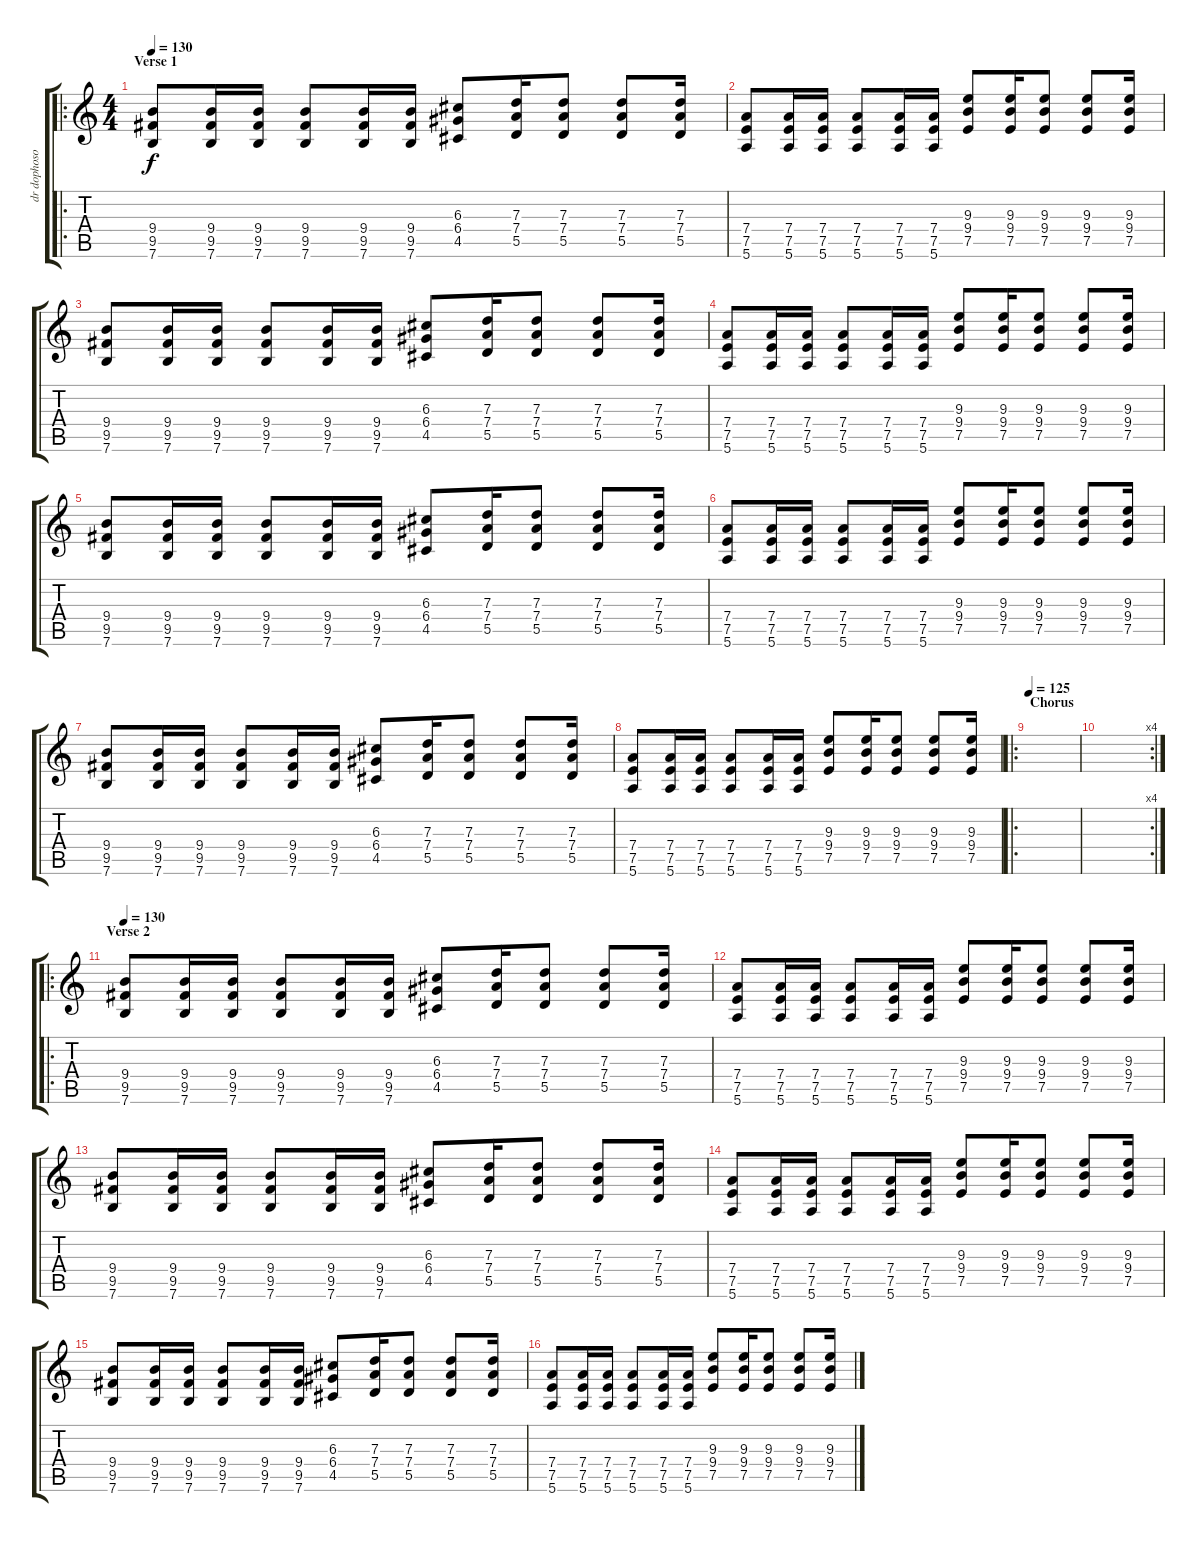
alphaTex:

\track ("dr dophoson" "dr dophoso") {instrument distortionguitar}
\staff {score tabs}
\tuning (E4 B3 G3 D3 A2 E2) {hide}
\ro
\ts (4 4)
\section ("" "Verse 1")
\tempo 130
\clef g2
\ks c
(9.4 9.5 7.6).8{dy f} (9.4 9.5 7.6).16 (9.4 9.5 7.6).16 (9.4 9.5 7.6).8 (9.4 9.5 7.6).16 (9.4 9.5 7.6).16 (6.3 6.4 4.5).8 (7.3 7.4 5.5).16 (7.3 7.4 5.5).8 (7.3 7.4 5.5).8 (7.3 7.4 5.5).16 |
(7.4 7.5 5.6).8 (7.4 7.5 5.6).16 (7.4 7.5 5.6).16 (7.4 7.5 5.6).8 (7.4 7.5 5.6).16 (7.4 7.5 5.6).16 (9.3 9.4 7.5).8 (9.3 9.4 7.5).16 (9.3 9.4 7.5).8 (9.3 9.4 7.5).8 (9.3 9.4 7.5).16 |
(9.4 9.5 7.6).8 (9.4 9.5 7.6).16 (9.4 9.5 7.6).16 (9.4 9.5 7.6).8 (9.4 9.5 7.6).16 (9.4 9.5 7.6).16 (6.3 6.4 4.5).8 (7.3 7.4 5.5).16 (7.3 7.4 5.5).8 (7.3 7.4 5.5).8 (7.3 7.4 5.5).16 |
(7.4 7.5 5.6).8 (7.4 7.5 5.6).16 (7.4 7.5 5.6).16 (7.4 7.5 5.6).8 (7.4 7.5 5.6).16 (7.4 7.5 5.6).16 (9.3 9.4 7.5).8 (9.3 9.4 7.5).16 (9.3 9.4 7.5).8 (9.3 9.4 7.5).8 (9.3 9.4 7.5).16 |
(9.4 9.5 7.6).8 (9.4 9.5 7.6).16 (9.4 9.5 7.6).16 (9.4 9.5 7.6).8 (9.4 9.5 7.6).16 (9.4 9.5 7.6).16 (6.3 6.4 4.5).8 (7.3 7.4 5.5).16 (7.3 7.4 5.5).8 (7.3 7.4 5.5).8 (7.3 7.4 5.5).16 |
(7.4 7.5 5.6).8 (7.4 7.5 5.6).16 (7.4 7.5 5.6).16 (7.4 7.5 5.6).8 (7.4 7.5 5.6).16 (7.4 7.5 5.6).16 (9.3 9.4 7.5).8 (9.3 9.4 7.5).16 (9.3 9.4 7.5).8 (9.3 9.4 7.5).8 (9.3 9.4 7.5).16 |
(9.4 9.5 7.6).8 (9.4 9.5 7.6).16 (9.4 9.5 7.6).16 (9.4 9.5 7.6).8 (9.4 9.5 7.6).16 (9.4 9.5 7.6).16 (6.3 6.4 4.5).8 (7.3 7.4 5.5).16 (7.3 7.4 5.5).8 (7.3 7.4 5.5).8 (7.3 7.4 5.5).16 |
(7.4 7.5 5.6).8 (7.4 7.5 5.6).16 (7.4 7.5 5.6).16 (7.4 7.5 5.6).8 (7.4 7.5 5.6).16 (7.4 7.5 5.6).16 (9.3 9.4 7.5).8 (9.3 9.4 7.5).16 (9.3 9.4 7.5).8 (9.3 9.4 7.5).8 (9.3 9.4 7.5).16 |
\ro
\section ("" "Chorus")
\tempo 125
|
\rc 4
|
\ro
\section ("" "Verse 2")
\tempo 130
(9.4 9.5 7.6).8 (9.4 9.5 7.6).16 (9.4 9.5 7.6).16 (9.4 9.5 7.6).8 (9.4 9.5 7.6).16 (9.4 9.5 7.6).16 (6.3 6.4 4.5).8 (7.3 7.4 5.5).16 (7.3 7.4 5.5).8 (7.3 7.4 5.5).8 (7.3 7.4 5.5).16 |
(7.4 7.5 5.6).8 (7.4 7.5 5.6).16 (7.4 7.5 5.6).16 (7.4 7.5 5.6).8 (7.4 7.5 5.6).16 (7.4 7.5 5.6).16 (9.3 9.4 7.5).8 (9.3 9.4 7.5).16 (9.3 9.4 7.5).8 (9.3 9.4 7.5).8 (9.3 9.4 7.5).16 |
(9.4 9.5 7.6).8 (9.4 9.5 7.6).16 (9.4 9.5 7.6).16 (9.4 9.5 7.6).8 (9.4 9.5 7.6).16 (9.4 9.5 7.6).16 (6.3 6.4 4.5).8 (7.3 7.4 5.5).16 (7.3 7.4 5.5).8 (7.3 7.4 5.5).8 (7.3 7.4 5.5).16 |
(7.4 7.5 5.6).8 (7.4 7.5 5.6).16 (7.4 7.5 5.6).16 (7.4 7.5 5.6).8 (7.4 7.5 5.6).16 (7.4 7.5 5.6).16 (9.3 9.4 7.5).8 (9.3 9.4 7.5).16 (9.3 9.4 7.5).8 (9.3 9.4 7.5).8 (9.3 9.4 7.5).16 |
(9.4 9.5 7.6).8 (9.4 9.5 7.6).16 (9.4 9.5 7.6).16 (9.4 9.5 7.6).8 (9.4 9.5 7.6).16 (9.4 9.5 7.6).16 (6.3 6.4 4.5).8 (7.3 7.4 5.5).16 (7.3 7.4 5.5).8 (7.3 7.4 5.5).8 (7.3 7.4 5.5).16 |
(7.4 7.5 5.6).8 (7.4 7.5 5.6).16 (7.4 7.5 5.6).16 (7.4 7.5 5.6).8 (7.4 7.5 5.6).16 (7.4 7.5 5.6).16 (9.3 9.4 7.5).8 (9.3 9.4 7.5).16 (9.3 9.4 7.5).8 (9.3 9.4 7.5).8 (9.3 9.4 7.5).16
